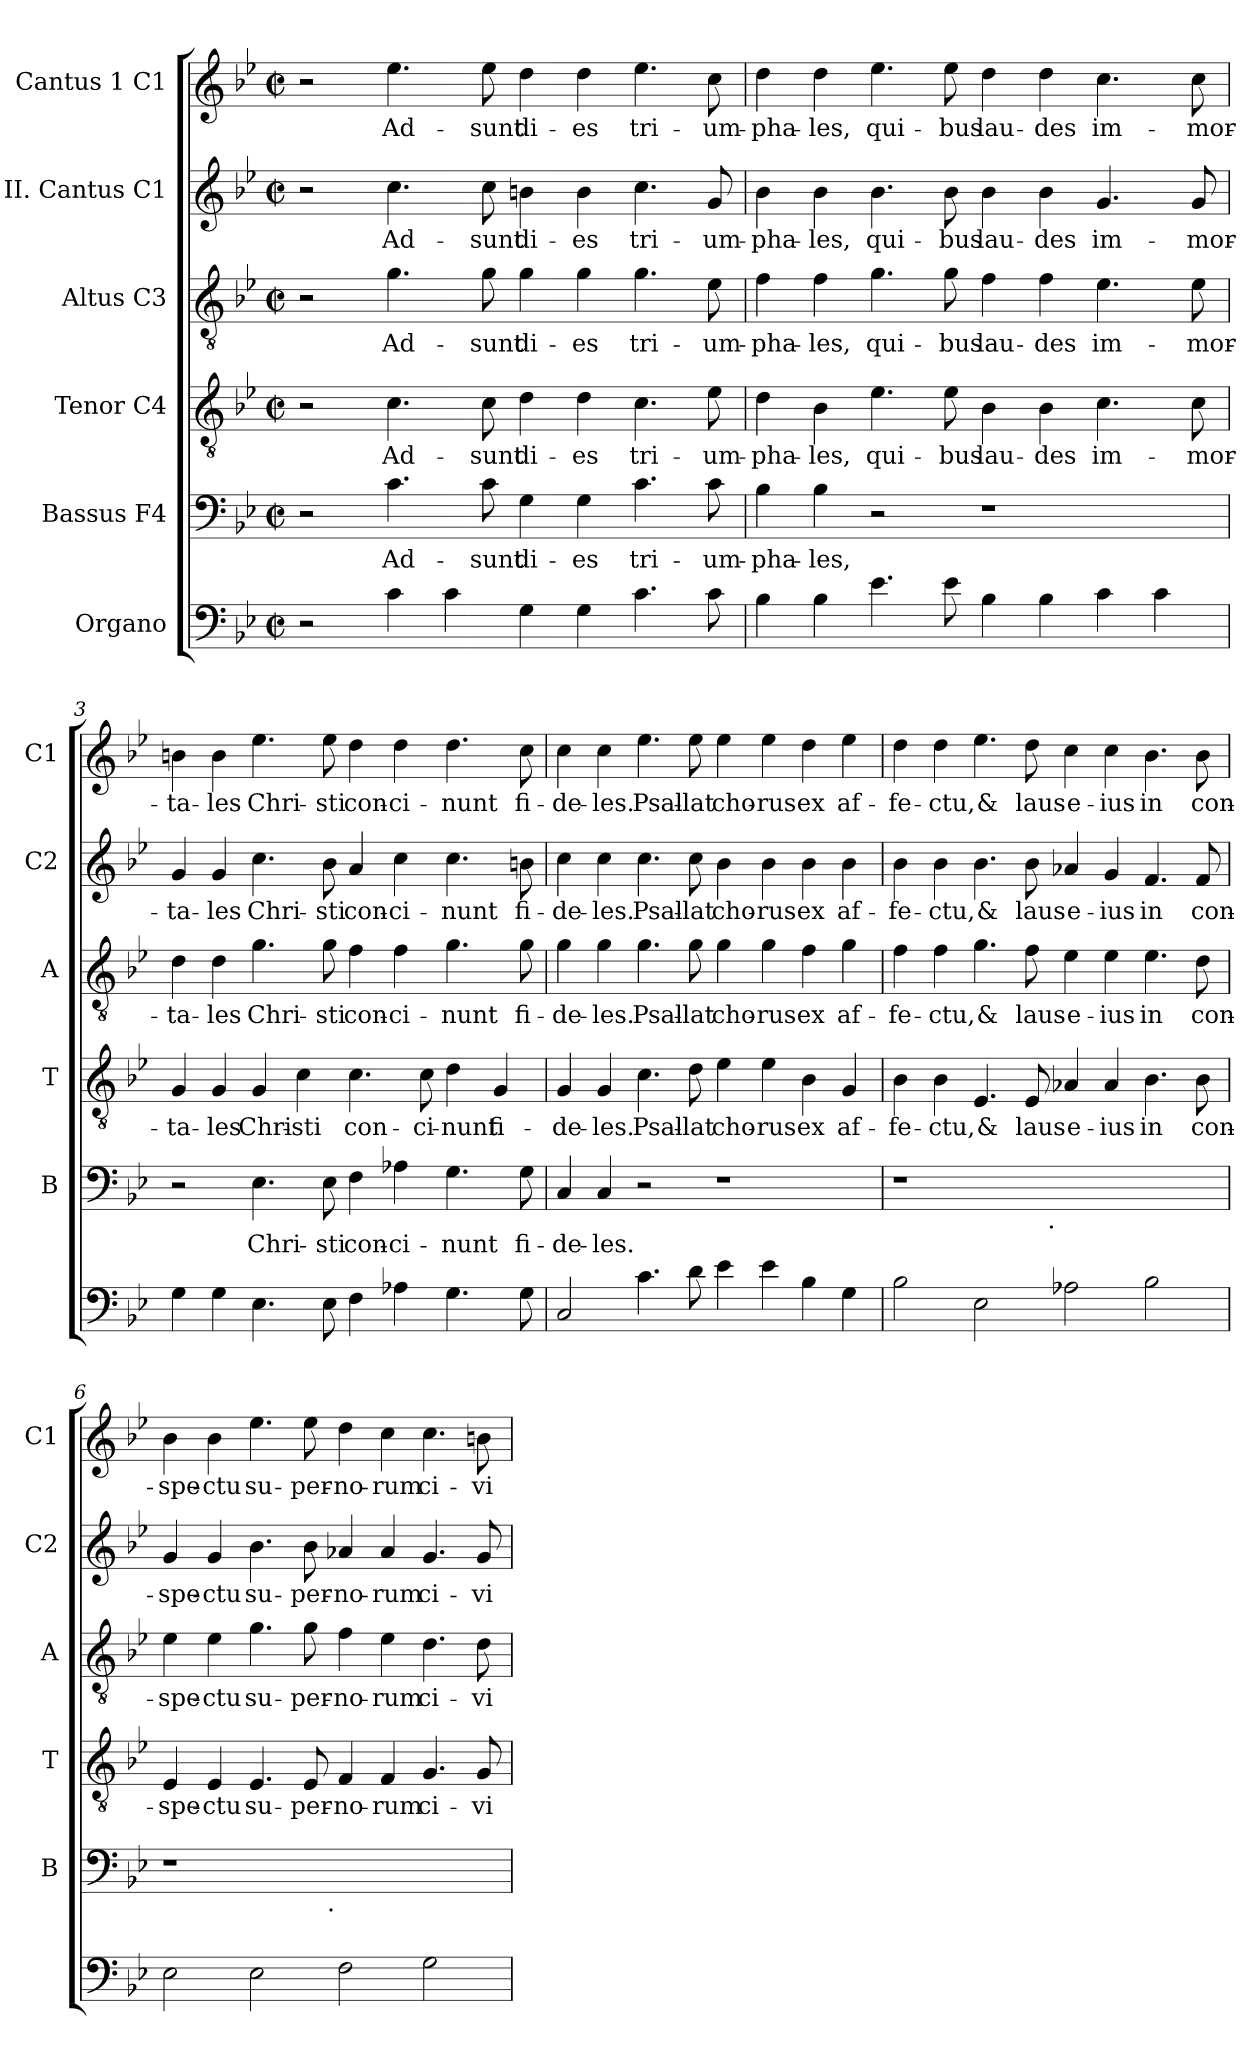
**kern	**kern	**text	**kern	**text	**kern	**text	**kern	**text	**kern	**text
*part6	*part5	*part5	*part4	*part4	*part3	*part3	*part2	*part2	*part1	*part1
*staff6	*staff5	*staff5	*staff4	*staff4	*staff3	*staff3	*staff2	*staff2	*staff1	*staff1
*I"Organo	*I"Bassus  F4	*	*I"Tenor  C4	*	*I"Altus  C3	*	*I"II. Cantus  C1	*	*I"Cantus 1  C1	*
*	*I'B	*	*I'T	*	*I'A	*	*I'C2	*	*I'C1	*
!!LO:PB:g=z
*stria5	*stria5	*	*stria5	*	*stria5	*	*stria5	*	*stria5	*
*clefF4	*clefF4	*	*clefGv2	*	*clefGv2	*	*clefG2	*	*clefG2	*
*k[b-e-]	*k[b-e-]	*	*k[b-e-]	*	*k[b-e-]	*	*k[b-e-]	*	*k[b-e-]	*
*B-:	*B-:	*	*B-:	*	*B-:	*	*B-:	*	*B-:	*
*M2/2	*M2/2	*	*M2/2	*	*M2/2	*	*M2/2	*	*M2/2	*
*met(c|)	*met(c|)	*	*met(c|)	*	*met(c|)	*	*met(c|)	*	*met(c|)	*
=1	=1	=1	=1	=1	=1	=1	=1	=1	=1	=1
2r	2r	.	2r	.	2r	.	2r	.	2r	.
!	!	!LO:LY:b:cj	!	!LO:LY:b:cj	!	!LO:LY:b:cj	!	!LO:LY:b:cj	!	!LO:LY:b:cj
4c\	4.c\	Ad-	4.c\	Ad-	4.g\	Ad-	4.cc\	Ad-	4.ee-\	Ad-
4c\	.	.	.	.	.	.	.	.	.	.
!	!	!LO:LY:b:cj	!	!LO:LY:b:cj	!	!LO:LY:b:cj	!	!LO:LY:b:cj	!	!LO:LY:b:cj
.	8c\	-sunt	8c\	-sunt	8g\	-sunt	8cc\	-sunt	8ee-\	-sunt
!	!	!LO:LY:b:cj	!	!LO:LY:b:cj	!	!LO:LY:b:cj	!	!LO:LY:b:cj	!	!LO:LY:b:cj
4G\	4G\	di-	4d\	di-	4g\	di-	4bn\	di-	4dd\	di-
!	!	!LO:LY:b:cj	!	!LO:LY:b:cj	!	!LO:LY:b:cj	!	!LO:LY:b:cj	!	!LO:LY:b:cj
4G\	4G\	-es	4d\	-es	4g\	-es	4b\	-es	4dd\	-es
!	!	!LO:LY:b:cj	!	!LO:LY:b:cj	!	!LO:LY:b:cj	!	!LO:LY:b:cj	!	!LO:LY:b:cj
4.c\	4.c\	tri-	4.c\	tri-	4.g\	tri-	4.cc\	tri-	4.ee-\	tri-
!	!	!LO:LY:b:cj	!	!LO:LY:b:cj	!	!LO:LY:b:cj	!	!LO:LY:b:cj	!	!LO:LY:b:cj
8c\	8c\	-um-	8e-\	-um-	8e-\	-um-	8g/	-um-	8cc\	-um-
=2	=2	=2	=2	=2	=2	=2	=2	=2	=2	=2
!	!	!LO:LY:b:cj	!	!LO:LY:b:cj	!	!LO:LY:b:cj	!	!LO:LY:b:cj	!	!LO:LY:b:cj
4B-\	4B-\	-pha-	4d\	-pha-	4f\	-pha-	4b-\	-pha-	4dd\	-pha-
!	!	!LO:LY:b:cj	!	!LO:LY:b:cj	!	!LO:LY:b:cj	!	!LO:LY:b:cj	!	!LO:LY:b:cj
4B-\	4B-\	-les,	4B-\	-les,	4f\	-les,	4b-\	-les,	4dd\	-les,
!	!	!	!	!LO:LY:b:cj	!	!LO:LY:b:cj	!	!LO:LY:b:cj	!	!LO:LY:b:cj
4.e-\	2r	.	4.e-\	qui-	4.g\	qui-	4.b-\	qui-	4.ee-\	qui-
!	!	!	!	!LO:LY:b:cj	!	!LO:LY:b:cj	!	!LO:LY:b:cj	!	!LO:LY:b:cj
8e-\	.	.	8e-\	-bus	8g\	-bus	8b-\	-bus	8ee-\	-bus
!	!	!	!	!LO:LY:b:cj	!	!LO:LY:b:cj	!	!LO:LY:b:cj	!	!LO:LY:b:cj
4B-\	1r	.	4B-\	lau-	4f\	lau-	4b-\	lau-	4dd\	lau-
!	!	!	!	!LO:LY:b:cj	!	!LO:LY:b:cj	!	!LO:LY:b:cj	!	!LO:LY:b:cj
4B-\	.	.	4B-\	-des	4f\	-des	4b-\	-des	4dd\	-des
!	!	!	!	!LO:LY:b:cj	!	!LO:LY:b:cj	!	!LO:LY:b:cj	!	!LO:LY:b:cj
4c\	.	.	4.c\	im-	4.e-\	im-	4.g/	im-	4.cc\	im-
4c\	.	.	.	.	.	.	.	.	.	.
!	!	!	!	!LO:LY:b:cj	!	!LO:LY:b:cj	!	!LO:LY:b:cj	!	!LO:LY:b:cj
.	.	.	8c\	-mor-	8e-\	-mor-	8g/	-mor-	8cc\	-mor-
=3	=3	=3	=3	=3	=3	=3	=3	=3	=3	=3
!	!	!	!	!LO:LY:b:cj	!	!LO:LY:b:cj	!	!LO:LY:b:cj	!	!LO:LY:b:cj
4G\	2r	.	4G/	-ta-	4d\	-ta-	4g/	-ta-	4bn\	-ta-
!	!	!	!	!LO:LY:b:cj	!	!LO:LY:b:cj	!	!LO:LY:b:cj	!	!LO:LY:b:cj
4G\	.	.	4G/	-les	4d\	-les	4g/	-les	4b\	-les
!	!	!LO:LY:b:cj	!	!LO:LY:b:cj	!	!LO:LY:b:cj	!	!LO:LY:b:cj	!	!LO:LY:b:cj
4.E-\	4.E-\	Chri-	4G/	Chri-	4.g\	Chri-	4.cc\	Chri-	4.ee-\	Chri-
!	!	!	!	!LO:LY:b:cj	!	!	!	!	!	!
.	.	.	4c\	-sti	.	.	.	.	.	.
!	!	!LO:LY:b:cj	!	!	!	!LO:LY:b:cj	!	!LO:LY:b:cj	!	!LO:LY:b:cj
8E-\	8E-\	-sti	.	.	8g\	-sti	8b-\	-sti	8ee-\	-sti
!	!	!LO:LY:b:cj	!	!LO:LY:b:cj	!	!LO:LY:b:cj	!	!LO:LY:b:cj	!	!LO:LY:b:cj
4F\	4F\	con-	4.c\	con-	4f\	con-	4a/	con-	4dd\	con-
!	!	!LO:LY:b:cj	!	!	!	!LO:LY:b:cj	!	!LO:LY:b:cj	!	!LO:LY:b:cj
4A-X\	4A-X\	-ci-	.	.	4f\	-ci-	4cc\	-ci-	4dd\	-ci-
!	!	!	!	!LO:LY:b:cj	!	!	!	!	!	!
.	.	.	8c\	-ci-	.	.	.	.	.	.
!	!	!LO:LY:b:cj	!	!LO:LY:b:cj	!	!LO:LY:b:cj	!	!LO:LY:b:cj	!	!LO:LY:b:cj
4.G\	4.G\	-nunt	4d\	-nunt	4.g\	-nunt	4.cc\	-nunt	4.dd\	-nunt
!	!	!	!	!LO:LY:b:cj	!	!	!	!	!	!
.	.	.	4G/	fi-	.	.	.	.	.	.
!	!	!LO:LY:b:cj	!	!	!	!LO:LY:b:cj	!	!LO:LY:b:cj	!	!LO:LY:b:cj
8G\	8G\	fi-	.	.	8g\	fi-	8bn\	fi-	8cc\	fi-
!!LO:LB:g=z
=4	=4	=4	=4	=4	=4	=4	=4	=4	=4	=4
!	!	!LO:LY:b:cj	!	!LO:LY:b:cj	!	!LO:LY:b:cj	!	!LO:LY:b:cj	!	!LO:LY:b:cj
2C/	4C/	-de-	4G/	-de-	4g\	-de-	4cc\	-de-	4cc\	-de-
!	!	!LO:LY:b:cj	!	!LO:LY:b:cj	!	!LO:LY:b:cj	!	!LO:LY:b:cj	!	!LO:LY:b:cj
.	4C/	-les.	4G/	-les.	4g\	-les.	4cc\	-les.	4cc\	-les.
!	!	!	!	!LO:LY:b:cj	!	!LO:LY:b:cj	!	!LO:LY:b:cj	!	!LO:LY:b:cj
4.c\	2r	.	4.c\	Psal-	4.g\	Psal-	4.cc\	Psal-	4.ee-\	Psal-
!	!	!	!	!LO:LY:b:cj	!	!LO:LY:b:cj	!	!LO:LY:b:cj	!	!LO:LY:b:cj
8d\	.	.	8d\	-lat	8g\	-lat	8cc\	-lat	8ee-\	-lat
!	!	!	!	!LO:LY:b:cj	!	!LO:LY:b:cj	!	!LO:LY:b:cj	!	!LO:LY:b:cj
4e-\	1r	.	4e-\	cho-	4g\	cho-	4b-\	cho-	4ee-\	cho-
!	!	!	!	!LO:LY:b:cj	!	!LO:LY:b:cj	!	!LO:LY:b:cj	!	!LO:LY:b:cj
4e-\	.	.	4e-\	-rus	4g\	-rus	4b-\	-rus	4ee-\	-rus
!	!	!	!	!LO:LY:b:cj	!	!LO:LY:b:cj	!	!LO:LY:b:cj	!	!LO:LY:b:cj
4B-\	.	.	4B-\	ex	4f\	ex	4b-\	ex	4dd\	ex
!	!	!	!	!LO:LY:b:cj	!	!LO:LY:b:cj	!	!LO:LY:b:cj	!	!LO:LY:b:cj
4G\	.	.	4G/	af-	4g\	af-	4b-\	af-	4ee-\	af-
=5	=5	=5	=5	=5	=5	=5	=5	=5	=5	=5
!	!	!	!	!LO:LY:b:cj	!	!LO:LY:b:cj	!	!LO:LY:b:cj	!	!LO:LY:b:cj
*	*^	*	*	*	*	*	*	*	*	*
2B-\	1r	2ryy	.	4B-\	-fe-	4f\	-fe-	4b-\	-fe-	4dd\	-fe-
!	!	!	!	!	!LO:LY:b:cj	!	!LO:LY:b:cj	!	!LO:LY:b:cj	!	!LO:LY:b:cj
.	.	.	.	4B-\	-ctu,	4f\	-ctu,	4b-\	-ctu,	4dd\	-ctu,
!	!	!	!	!	!LO:LY:b:cj	!	!LO:LY:b:cj	!	!LO:LY:b:cj	!	!LO:LY:b:cj
2E-\	.	4...ryy	.	4.E-/	&	4.g\	&	4.b-\	&	4.ee-\	&
!	!	!	!	!	!LO:LY:b:cj	!	!LO:LY:b:cj	!	!LO:LY:b:cj	!	!LO:LY:b:cj
.	.	.	.	8E-/	laus	8f\	laus	8b-\	laus	8dd\	laus
!	!	!LO:TX:b:t=.	!	!	!	!	!	!	!	!	!
.	.	1ryy	.	.	.	.	.	.	.	.	.
!	!	!	!	!	!LO:LY:b:cj	!	!LO:LY:b:cj	!	!LO:LY:b:cj	!	!LO:LY:b:cj
2A-X\	1ryy	.	.	4A-X/	e-	4e-\	e-	4a-X/	e-	4cc\	e-
!	!	!	!	!	!LO:LY:b:cj	!	!LO:LY:b:cj	!	!LO:LY:b:cj	!	!LO:LY:b:cj
.	.	.	.	4A-/	-ius	4e-\	-ius	4g/	-ius	4cc\	-ius
!	!	!	!	!	!LO:LY:b:cj	!	!LO:LY:b:cj	!	!LO:LY:b:cj	!	!LO:LY:b:cj
2B-\	.	.	.	4.B-\	in	4.e-\	in	4.f/	in	4.b-\	in
!	!	!	!	!	!LO:LY:b:cj	!	!LO:LY:b:cj	!	!LO:LY:b:cj	!	!LO:LY:b:cj
.	.	.	.	8B-\	con-	8d\	con-	8f/	con-	8b-\	con-
.	.	32ryy	.	.	.	.	.	.	.	.	.
=6	=6	=6	=6	=6	=6	=6	=6	=6	=6	=6	=6
!	!	!	!	!	!LO:LY:b:cj	!	!LO:LY:b:cj	!	!LO:LY:b:cj	!	!LO:LY:b:cj
2E-\	1r	2ryy	.	4E-/	-spe-	4e-\	-spe-	4g/	-spe-	4b-\	-spe-
!	!	!	!	!	!LO:LY:b:cj	!	!LO:LY:b:cj	!	!LO:LY:b:cj	!	!LO:LY:b:cj
.	.	.	.	4E-/	-ctu	4e-\	-ctu	4g/	-ctu	4b-\	-ctu
!	!	!	!	!	!LO:LY:b:cj	!	!LO:LY:b:cj	!	!LO:LY:b:cj	!	!LO:LY:b:cj
2E-\	.	4...ryy	.	4.E-/	su-	4.g\	su-	4.b-\	su-	4.ee-\	su-
!	!	!	!	!	!LO:LY:b:cj	!	!LO:LY:b:cj	!	!LO:LY:b:cj	!	!LO:LY:b:cj
.	.	.	.	8E-/	-per-	8g\	-per-	8b-\	-per-	8ee-\	-per-
!	!	!LO:TX:b:t=.	!	!	!	!	!	!	!	!	!
.	.	1ryy	.	.	.	.	.	.	.	.	.
!	!	!	!	!	!LO:LY:b:cj	!	!LO:LY:b:cj	!	!LO:LY:b:cj	!	!LO:LY:b:cj
2F\	1ryy	.	.	4F/	-no-	4f\	-no-	4a-X/	-no-	4dd\	-no-
!	!	!	!	!	!LO:LY:b:cj	!	!LO:LY:b:cj	!	!LO:LY:b:cj	!	!LO:LY:b:cj
.	.	.	.	4F/	-rum	4e-\	-rum	4a-/	-rum	4cc\	-rum
!	!	!	!	!	!LO:LY:b:cj	!	!LO:LY:b:cj	!	!LO:LY:b:cj	!	!LO:LY:b:cj
2G\	.	.	.	4.G/	ci-	4.d\	ci-	4.g/	ci-	4.cc\	ci-
!	!	!	!	!	!LO:LY:b:cj	!	!LO:LY:b:cj	!	!LO:LY:b:cj	!	!LO:LY:b:cj
.	.	.	.	8G/	-vi-	8d\	-vi-	8g/	-vi-	8bn\	-vi-
.	.	32ryy	.	.	.	.	.	.	.	.	.
*	*v	*v	*	*	*	*	*	*	*	*	*
=	=	=	=	=	=	=	=	=	=	=
*-	*-	*-	*-	*-	*-	*-	*-	*-	*-	*-
